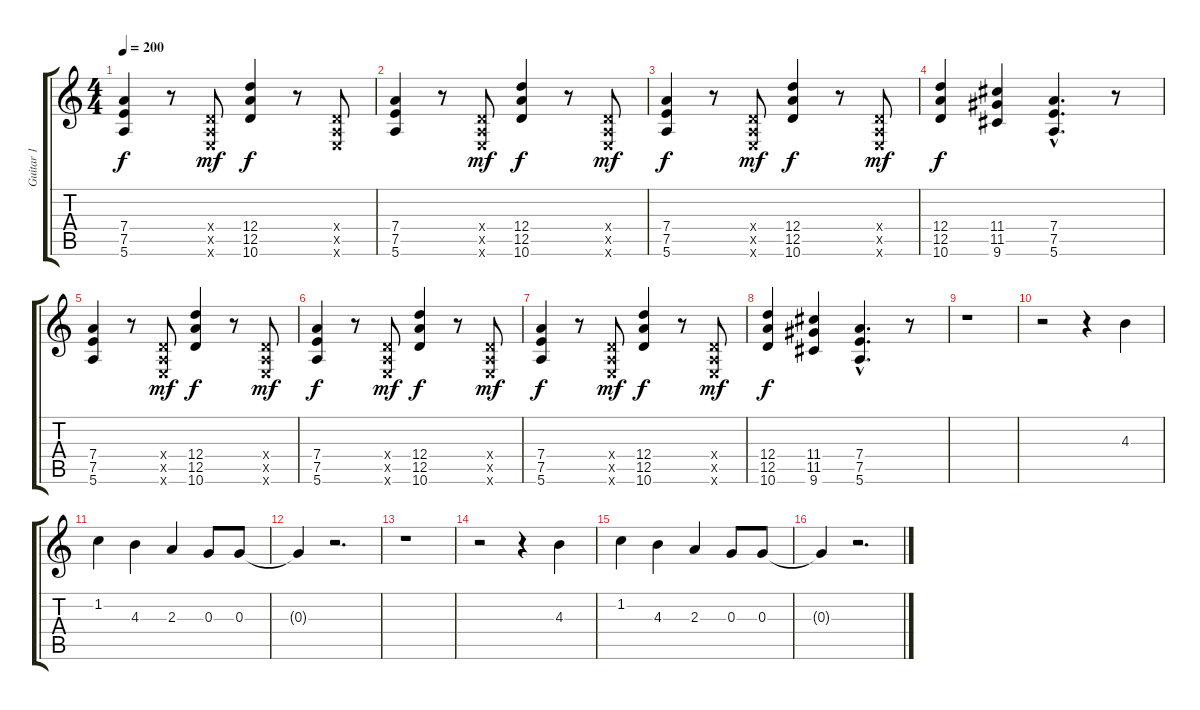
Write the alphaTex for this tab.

\track ("Guitar 1" "Guitar 1") {instrument overdrivenguitar}
\staff {score tabs}
\tuning (E4 B3 G3 D3 A2 E2) {hide}
\ts (4 4)
\tempo 200
\clef g2
\ks c
(7.4 7.5 5.6).4{dy f} r.8 (0.4{x} 0.5{x} 0.6{x}).8{dy mf} (12.4 12.5 10.6).4{dy f} r.8 (0.4{x} 0.5{x} 0.6{x}).8 |
(7.4 7.5 5.6).4 r.8 (0.4{x} 0.5{x} 0.6{x}).8{dy mf} (12.4 12.5 10.6).4{dy f} r.8 (0.4{x} 0.5{x} 0.6{x}).8{dy mf} |
(7.4 7.5 5.6).4{dy f} r.8 (0.4{x} 0.5{x} 0.6{x}).8{dy mf} (12.4 12.5 10.6).4{dy f} r.8 (0.4{x} 0.5{x} 0.6{x}).8{dy mf} |
(12.4 12.5 10.6).4{dy f} (11.4 11.5 9.6).4 (7.4{hac} 7.5{hac} 5.6{hac}).4{d} r.8 |
(7.4 7.5 5.6).4 r.8 (0.4{x} 0.5{x} 0.6{x}).8{dy mf} (12.4 12.5 10.6).4{dy f} r.8 (0.4{x} 0.5{x} 0.6{x}).8{dy mf} |
(7.4 7.5 5.6).4{dy f} r.8 (0.4{x} 0.5{x} 0.6{x}).8{dy mf} (12.4 12.5 10.6).4{dy f} r.8 (0.4{x} 0.5{x} 0.6{x}).8{dy mf} |
(7.4 7.5 5.6).4{dy f} r.8 (0.4{x} 0.5{x} 0.6{x}).8{dy mf} (12.4 12.5 10.6).4{dy f} r.8 (0.4{x} 0.5{x} 0.6{x}).8{dy mf} |
(12.4 12.5 10.6).4{dy f} (11.4 11.5 9.6).4 (7.4{hac} 7.5{hac} 5.6{hac}).4{d} r.8 |
r.1 |
r.2 r.4 4.3.4 |
1.2.4 4.3.4 2.3.4 0.3.8 0.3.8 |
0.3{t}.4 r.2{d} |
r.1 |
r.2 r.4 4.3.4 |
1.2.4 4.3.4 2.3.4 0.3.8 0.3.8 |
0.3{t}.4 r.2{d}
